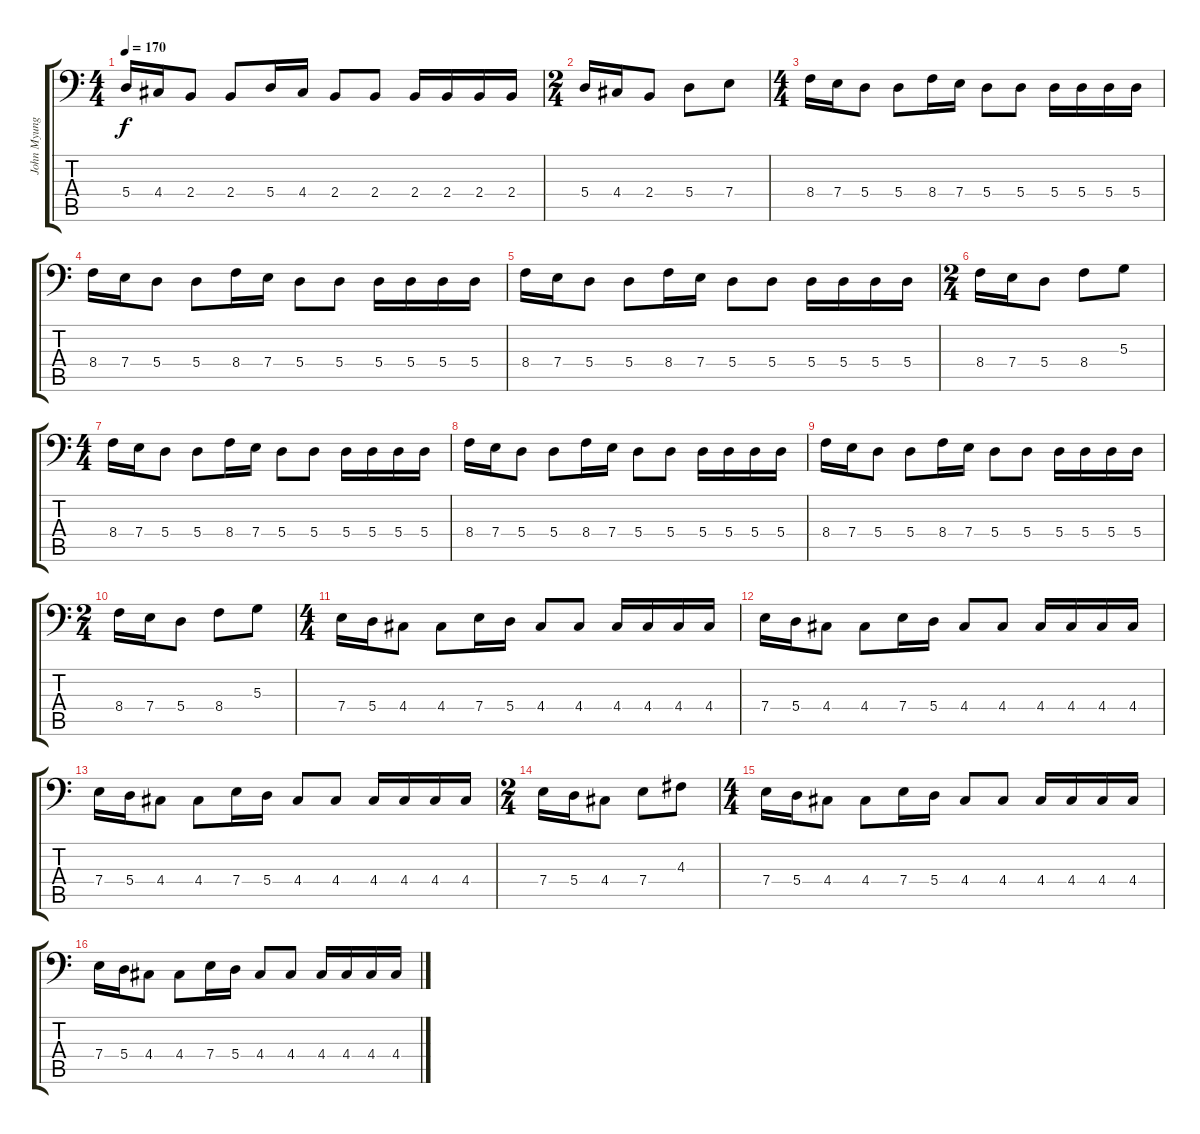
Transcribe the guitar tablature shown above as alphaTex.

\track ("John Myung" "John Myung") {instrument electricbassfinger}
\staff {score tabs}
\tuning (C3 G2 D2 A1 E1 B0) {hide}
\ts (4 4)
\tempo 170
\clef f4
\ks c
5.4.16{dy f} 4.4.16 2.4.8 2.4.8 5.4.16 4.4.16 2.4.8 2.4.8 2.4.16 2.4.16 2.4.16 2.4.16 |
\ts (2 4)
5.4.16 4.4.16 2.4.8 5.4.8 7.4.8 |
\ts (4 4)
8.4.16 7.4.16 5.4.8 5.4.8 8.4.16 7.4.16 5.4.8 5.4.8 5.4.16 5.4.16 5.4.16 5.4.16 |
8.4.16 7.4.16 5.4.8 5.4.8 8.4.16 7.4.16 5.4.8 5.4.8 5.4.16 5.4.16 5.4.16 5.4.16 |
8.4.16 7.4.16 5.4.8 5.4.8 8.4.16 7.4.16 5.4.8 5.4.8 5.4.16 5.4.16 5.4.16 5.4.16 |
\ts (2 4)
8.4.16 7.4.16 5.4.8 8.4.8 5.3.8 |
\ts (4 4)
8.4.16 7.4.16 5.4.8 5.4.8 8.4.16 7.4.16 5.4.8 5.4.8 5.4.16 5.4.16 5.4.16 5.4.16 |
8.4.16 7.4.16 5.4.8 5.4.8 8.4.16 7.4.16 5.4.8 5.4.8 5.4.16 5.4.16 5.4.16 5.4.16 |
8.4.16 7.4.16 5.4.8 5.4.8 8.4.16 7.4.16 5.4.8 5.4.8 5.4.16 5.4.16 5.4.16 5.4.16 |
\ts (2 4)
8.4.16 7.4.16 5.4.8 8.4.8 5.3.8 |
\ts (4 4)
7.4.16 5.4.16 4.4.8 4.4.8 7.4.16 5.4.16 4.4.8 4.4.8 4.4.16 4.4.16 4.4.16 4.4.16 |
7.4.16 5.4.16 4.4.8 4.4.8 7.4.16 5.4.16 4.4.8 4.4.8 4.4.16 4.4.16 4.4.16 4.4.16 |
7.4.16 5.4.16 4.4.8 4.4.8 7.4.16 5.4.16 4.4.8 4.4.8 4.4.16 4.4.16 4.4.16 4.4.16 |
\ts (2 4)
7.4.16 5.4.16 4.4.8 7.4.8 4.3.8 |
\ts (4 4)
7.4.16 5.4.16 4.4.8 4.4.8 7.4.16 5.4.16 4.4.8 4.4.8 4.4.16 4.4.16 4.4.16 4.4.16 |
7.4.16 5.4.16 4.4.8 4.4.8 7.4.16 5.4.16 4.4.8 4.4.8 4.4.16 4.4.16 4.4.16 4.4.16
